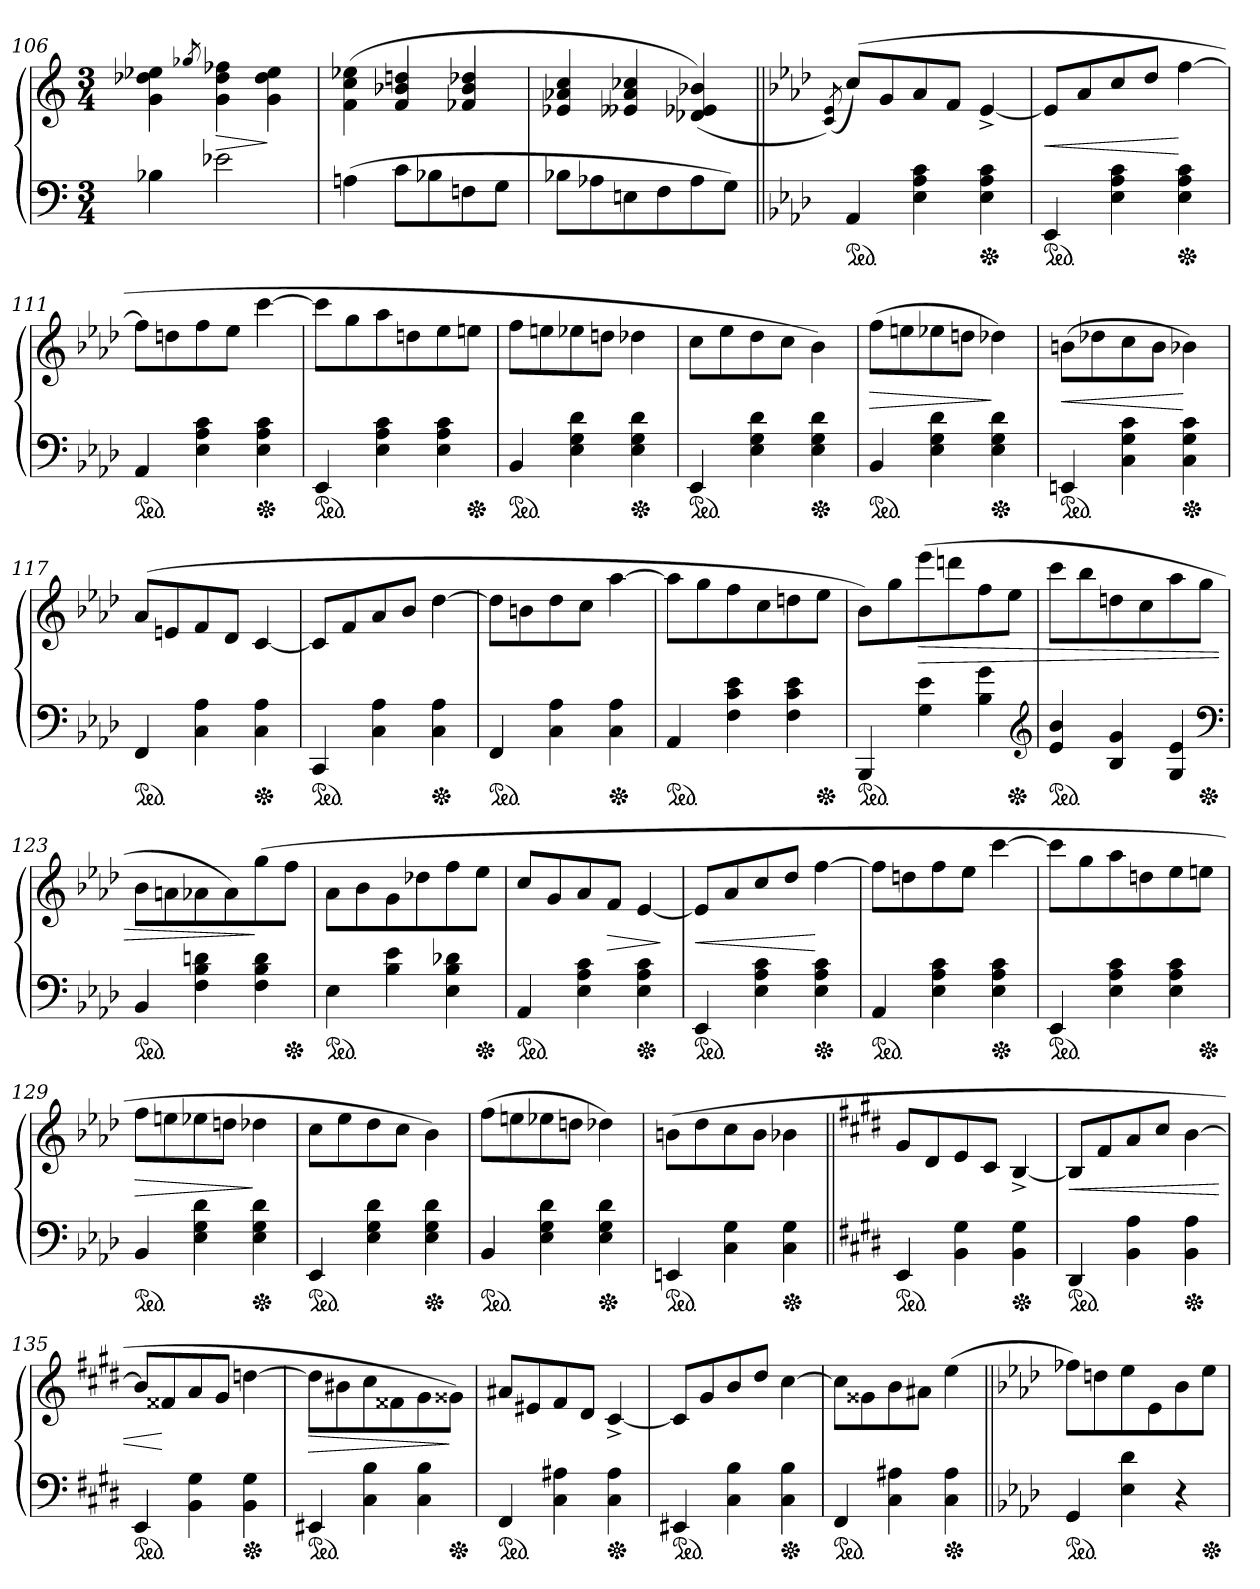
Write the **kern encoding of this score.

**kern	**kern	**dynam
*part1	*part1	*part1
*staff2	*staff1	*staff1/2
*clefF4	*clefG2	*
*k[]	*k[]	*
*M3/4	*M3/4	*
=106	=106	=106
4B-X	4g 4dd-X 4ee-X	.
.	8qgg-X/	.
2e-X	4g 4dd- 4ff-X	>
.	4g 4dd- 4ee-	]
=107	=107	=107
(>4An	(>4f 4cc 4ee-X	.
8cL	4f 4b-X 4ddn	.
8B-X	.	.
8Fn	4f-X 4b- 4dd-X	.
8GJ	.	.
=108	=108	=108
8B-XL	4e-X 4a-X 4cc	.
8A-X	.	.
8En	4e--X 4a- 4cc-X	.
8F	.	.
8A-	(>4d-X 4e-X 4b-X)	.
8GJ)	.	.
=109||	=109||	=109||
*k[b-e-a-d-]	*k[b-e-a-d-]	*
.	(<8qc/ 8qe-/)	.
*ped	*	*
4AA-	(>8ccL)	.
.	8g	.
4E- 4A- 4c	8a-	.
.	8fJ	.
*Xped	*	*
4E- 4A- 4c	[4e-^	.
=110	=110	=110
*ped	*	*
4EE-	8e-L]	<
.	8a-	.
4E- 4A- 4c	8cc	.
.	8dd-J	.
*Xped	*	*
4E- 4A- 4c	[4ff	[
=111	=111	=111
*ped	*	*
4AA-	8ffL]	.
.	8ddn	.
4E- 4A- 4c	8ff	.
.	8ee-J	.
*Xped	*	*
4E- 4A- 4c	[4ccc	.
=112	=112	=112
*ped	*	*
4EE-	8cccL]	.
.	8gg	.
4E- 4A- 4c	8aa-	.
.	8ddn	.
4E- 4A- 4c	8ee-	.
*Xped	*	*
.	8eenJ	.
=113	=113	=113
*ped	*	*
4BB-	8ffL	.
.	8een	.
4E- 4G 4d-	8ee-X	.
.	8ddnJ	.
*Xped	*	*
4E- 4G 4d-	4dd-X	.
=114	=114	=114
*ped	*	*
4EE-	8ccL	.
.	8ee-	.
4E- 4G 4d-	8dd-	.
.	8ccJ	.
*Xped	*	*
4E- 4G 4d-	4b-)	.
=115	=115	=115
*ped	*	*
4BB-	(>8ffL	>
.	8een	.
4E- 4G 4d-	8ee-X	.
.	8ddnJ	.
*Xped	*	*
4E- 4G 4d-	4dd-X)	]
=116	=116	=116
*ped	*	*
4EEn	(>8bnL	<
.	8dd-X	.
4C 4G 4c	8cc	.
.	8bJ	.
*Xped	*	*
4C 4G 4c	4b-X)	[
=117	=117	=117
*ped	*	*
4FF	(>8a-L	.
.	8en	.
4C 4A-	8f	.
.	8d-J	.
*Xped	*	*
4C 4A-	[4c	.
=118	=118	=118
*ped	*	*
4CC	8cL]	.
.	8f	.
4C 4A-	8a-	.
.	8b-J	.
*Xped	*	*
4C 4A-	[4dd-	.
=119	=119	=119
*ped	*	*
4FF	8dd-L]	.
.	8bn	.
4C 4A-	8dd-	.
.	8ccJ	.
*Xped	*	*
4C 4A-	[4aa-	.
=120	=120	=120
*ped	*	*
4AA-	8aa-L]	.
.	8gg	.
4F 4c 4e-	8ff	.
.	8cc	.
4F 4c 4e-	8ddn	.
*Xped	*	*
.	8ee-J	.
=121	=121	=121
*ped	*	*
4BBB-	8b-L)	.
.	8gg	.
4G 4e-	(>8eee-	>
.	8dddn	.
4B- 4g	8ff	.
*Xped	*	*
.	8ee-J	.
*clefG2	*	*
=122	=122	=122
*ped	*	*
4e- 4b-	8cccL	.
.	8bb-	.
4B- 4g	8ddn	.
.	8cc	.
4G 4e-	8aa-	.
*Xped	*	*
.	8ggJ	.
*clefF4	*	*
=123	=123	=123
*ped	*	*
4BB-	8b-L	.
.	8an	.
4F 4B- 4dn	8a-X	.
.	8a-)	.
4F 4B- 4d	(>8gg	]
*Xped	*	*
.	8ffJ	.
=124	=124	=124
*ped	*	*
4E-	8a-L	.
.	8b-	.
4B- 4e-	8g	.
.	8dd-X	.
4E- 4B- 4d-X	8ff	.
*Xped	*	*
.	8ee-J	.
=125	=125	=125
*ped	*	*
4AA-	8ccL	.
.	8g	.
4E- 4A- 4c	8a-	.
.	8fJ	>
*Xped	*	*
4E- 4A- 4c	[4e-	.
.	.	]
=126	=126	=126
*ped	*	*
4EE-	8e-L]	<
.	8a-	.
4E- 4A- 4c	8cc	.
.	8dd-J	.
*Xped	*	*
4E- 4A- 4c	[4ff	[
=127	=127	=127
*ped	*	*
4AA-	8ffL]	.
.	8ddn	.
4E- 4A- 4c	8ff	.
.	8ee-J	.
*Xped	*	*
4E- 4A- 4c	[4ccc	.
=128	=128	=128
*ped	*	*
4EE-	8cccL]	.
.	8gg	.
4E- 4A- 4c	8aa-	.
.	8ddn	.
4E- 4A- 4c	8ee-	.
*Xped	*	*
.	8eenJ	.
=129	=129	=129
*ped	*	*
4BB-	8ffL	>
.	8een	.
4E- 4G 4d-	8ee-X	.
.	8ddnJ	.
*Xped	*	*
4E- 4G 4d-	4dd-X	]
=130	=130	=130
*ped	*	*
4EE-	8ccL	.
.	8ee-	.
4E- 4G 4d-	8dd-	.
.	8ccJ	.
*Xped	*	*
4E- 4G 4d-	4b-)	.
=131	=131	=131
*ped	*	*
4BB-	(>8ffL	.
.	8een	.
4E- 4G 4d-	8ee-X	.
.	8ddnJ	.
*Xped	*	*
4E- 4G 4d-	4dd-X)	.
=132	=132	=132
*ped	*	*
4EEn	(>8bnL	.
.	8dd-	.
4C 4G	8cc	.
.	8bJ	.
*Xped	*	*
4C 4G	4b-X	.
=133||	=133||	=133||
*k[f#c#g#d#]	*k[f#c#g#d#]	*
*ped	*	*
4EE	8g#L	.
.	8d#	.
4BB 4G#	8e	.
.	8c#J	.
*Xped	*	*
4BB 4G#	[4B^<	.
=134	=134	=134
*ped	*	*
4DD#	8BL]	<
.	8f#	.
4BB 4A	8a	.
.	8cc#J	.
*Xped	*	*
4BB 4A	[4b	.
=135	=135	=135
*ped	*	*
4EE	8bL]	.
.	8f##X	[
4BB 4G#	8a	.
.	8g#J	.
*Xped	*	*
4BB 4G#	[4ddn	.
=136	=136	=136
*ped	*	*
4EE#X	8ddL]	>
.	8b#X\	.
4C# 4B	8cc#	.
.	8f##X	.
4C# 4B	8g#	.
*Xped	*	*
.	8g##XJ)	]
=137	=137	=137
*ped	*	*
4FF#	8a#XL	.
.	8e#X	.
4C# 4A#X	8f#	.
.	8d#J	.
*Xped	*	*
4C# 4A#	[4c#^<	.
=138	=138	=138
*ped	*	*
4EE#X	8c#L]	.
.	8g#	.
4C# 4B	8b	.
.	8dd#J	.
*Xped	*	*
4C# 4B	[4cc#	.
=139	=139	=139
*ped	*	*
4FF#	8cc#L]	.
.	8g##X\	.
4C# 4A#X	8b	.
.	8a#XJ	.
*Xped	*	*
4C# 4A#	(>4ee	.
=140||	=140||	=140||
*k[b-e-a-d-]	*k[b-e-a-d-]	*
*ped	*	*
4GG	8ff-XL)	.
.	8ddn	.
4E- 4d-	8ee-	.
.	8e-	.
4r	8b-	.
*Xped	*	*
.	8ee-J	.
=	=	=
*-	*-	*-
